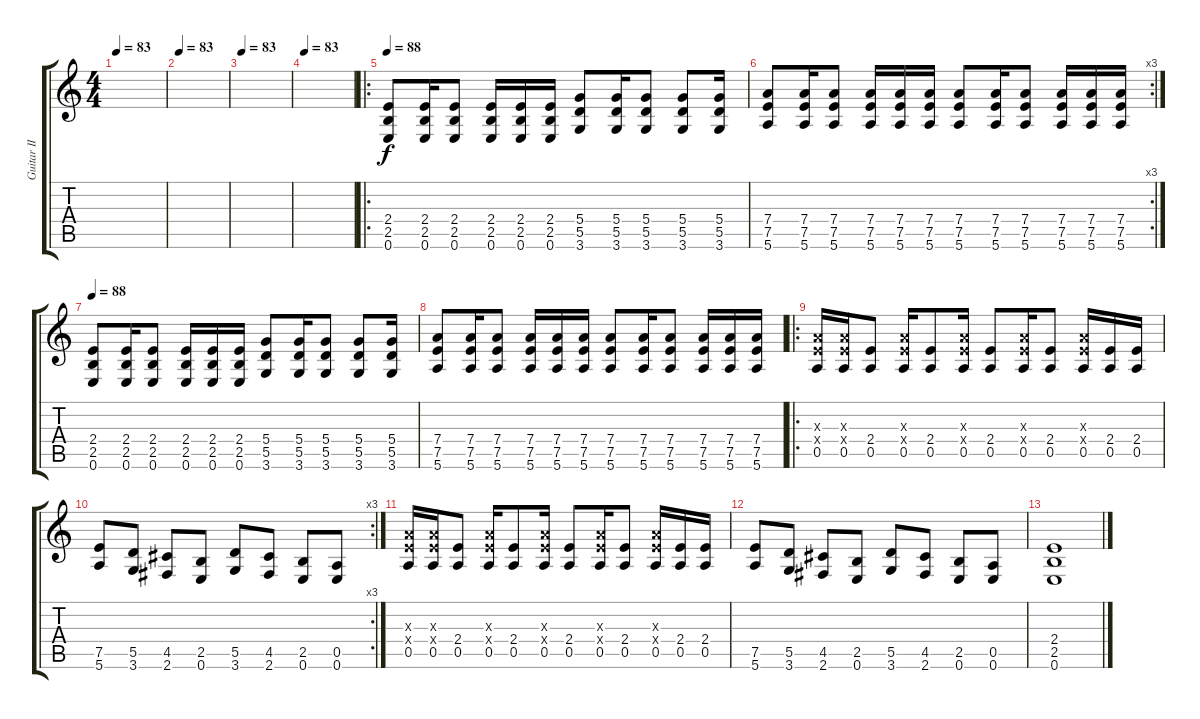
\track ("Guitar II" "Guitar II") {instrument distortionguitar}
\staff {score tabs}
\tuning (E4 B3 G3 D3 A2 E2) {hide}
\ts (4 4)
\tempo 83
\clef g2
\ks c
|
\tempo 83
|
\tempo 83
|
\tempo 83
|
\ro
\tempo 88
(2.4 2.5 0.6).8 (2.4 2.5 0.6).16 (2.4 2.5 0.6).8 (2.4 2.5 0.6).16 (2.4 2.5 0.6).16 (2.4 2.5 0.6).16 (5.4 5.5 3.6).8 (5.4 5.5 3.6).16 (5.4 5.5 3.6).8 (5.4 5.5 3.6).8 (5.4 5.5 3.6).16 |
\rc 3
(7.4 7.5 5.6).8 (7.4 7.5 5.6).16 (7.4 7.5 5.6).8 (7.4 7.5 5.6).16 (7.4 7.5 5.6).16 (7.4 7.5 5.6).16 (7.4 7.5 5.6).8 (7.4 7.5 5.6).16 (7.4 7.5 5.6).8 (7.4 7.5 5.6).16 (7.4 7.5 5.6).16 (7.4 7.5 5.6).16 |
\tempo 88
(2.4 2.5 0.6).8 (2.4 2.5 0.6).16 (2.4 2.5 0.6).8 (2.4 2.5 0.6).16 (2.4 2.5 0.6).16 (2.4 2.5 0.6).16 (5.4 5.5 3.6).8 (5.4 5.5 3.6).16 (5.4 5.5 3.6).8 (5.4 5.5 3.6).8 (5.4 5.5 3.6).16 |
(7.4 7.5 5.6).8 (7.4 7.5 5.6).16 (7.4 7.5 5.6).8 (7.4 7.5 5.6).16 (7.4 7.5 5.6).16 (7.4 7.5 5.6).16 (7.4 7.5 5.6).8 (7.4 7.5 5.6).16 (7.4 7.5 5.6).8 (7.4 7.5 5.6).16 (7.4 7.5 5.6).16 (7.4 7.5 5.6).16 |
\ro
(2.3{x} 2.4{x} 0.5).16{volume 12} (2.3{x} 2.4{x} 0.5).16 (2.4 0.5).8 (2.3{x} 2.4{x} 0.5).16 (2.4 0.5).8 (2.3{x} 2.4{x} 0.5).16 (2.4 0.5).8 (2.3{x} 2.4{x} 0.5).16 (2.4 0.5).8 (2.3{x} 2.4{x} 0.5).16 (2.4 0.5).16 (2.4 0.5).16 |
\rc 3
(7.5 5.6).8 (5.5 3.6).8 (4.5 2.6).8 (2.5 0.6).8 (5.5 3.6).8 (4.5 2.6).8 (2.5 0.6).8 (0.5 0.6).8 |
(2.3{x} 2.4{x} 0.5).16{volume 11} (2.3{x} 2.4{x} 0.5).16 (2.4 0.5).8 (2.3{x} 2.4{x} 0.5).16 (2.4 0.5).8 (2.3{x} 2.4{x} 0.5).16 (2.4 0.5).8 (2.3{x} 2.4{x} 0.5).16 (2.4 0.5).8 (2.3{x} 2.4{x} 0.5).16 (2.4 0.5).16 (2.4 0.5).16 |
(7.5 5.6).8 (5.5 3.6).8 (4.5 2.6).8 (2.5 0.6).8 (5.5 3.6).8 (4.5 2.6).8 (2.5 0.6).8 (0.5 0.6).8 |
(2.4 2.5 0.6).1{volume 0}
